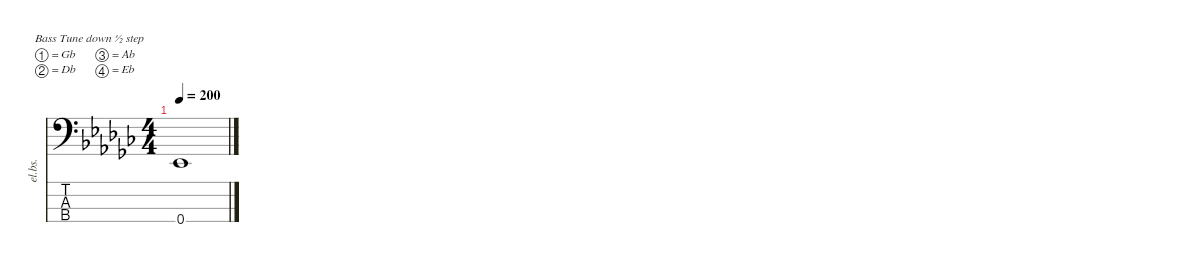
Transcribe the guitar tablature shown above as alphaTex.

\defaultSystemsLayout 4
\hideDynamics
\bracketExtendMode nobrackets
\otherSystemsTrackNameOrientation horizontal
\track ("Bass" "el.bs.") {instrument electricbassfinger}
\staff {score tabs}
\tuning (Gb2 Db2 Ab1 Eb1)
\ts (4 4)
\tempo 200
\clef f4
\ks ebminor
0.4{t acc b}.1{dy f beam Up}
